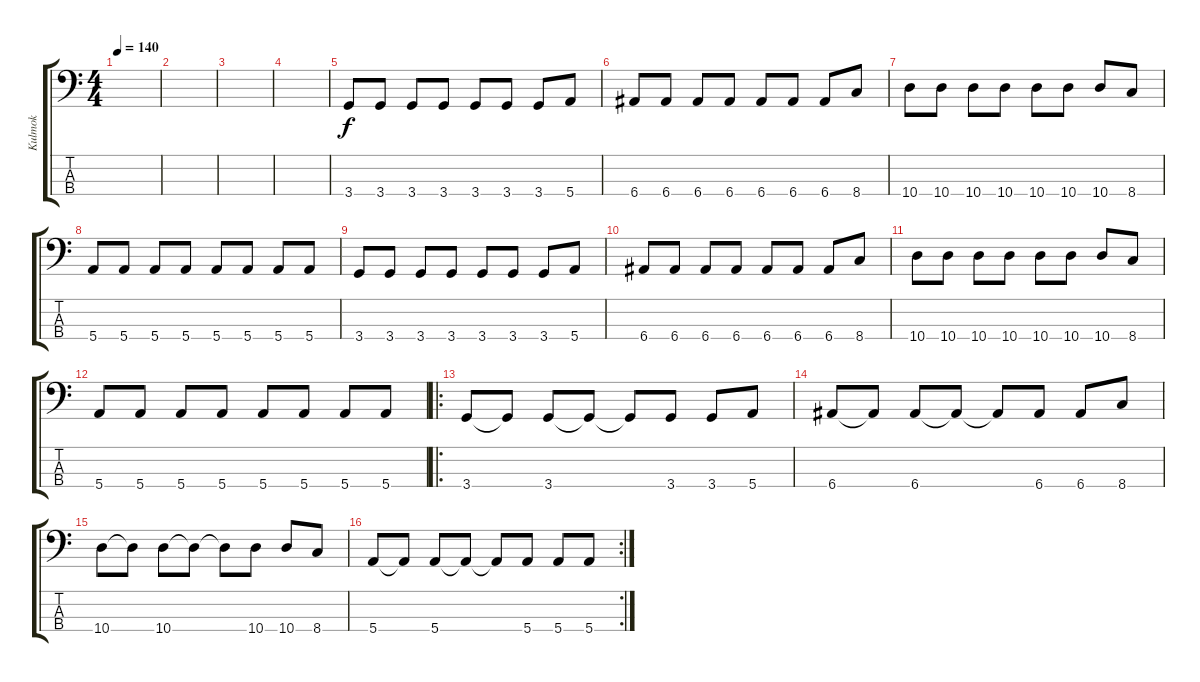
\track ("Kulmok" "Kulmok") {instrument electricbassfinger}
\staff {score tabs}
\tuning (G2 D2 A1 E1) {hide}
\ts (4 4)
\tempo 140
\clef f4
\ks c
|
|
|
|
3.4.8 3.4.8 3.4.8 3.4.8 3.4.8 3.4.8 3.4.8 5.4.8 |
6.4.8 6.4.8 6.4.8 6.4.8 6.4.8 6.4.8 6.4.8 8.4.8 |
10.4.8 10.4.8 10.4.8 10.4.8 10.4.8 10.4.8 10.4.8 8.4.8 |
5.4.8 5.4.8 5.4.8 5.4.8 5.4.8 5.4.8 5.4.8 5.4.8 |
3.4.8 3.4.8 3.4.8 3.4.8 3.4.8 3.4.8 3.4.8 5.4.8 |
6.4.8 6.4.8 6.4.8 6.4.8 6.4.8 6.4.8 6.4.8 8.4.8 |
10.4.8 10.4.8 10.4.8 10.4.8 10.4.8 10.4.8 10.4.8 8.4.8 |
5.4.8 5.4.8 5.4.8 5.4.8 5.4.8 5.4.8 5.4.8 5.4.8 |
\ro
3.4.8 3.4{t}.8 3.4.8 3.4{t}.8 3.4{t}.8 3.4.8 3.4.8 5.4.8 |
6.4.8 6.4{t}.8 6.4.8 6.4{t}.8 6.4{t}.8 6.4.8 6.4.8 8.4.8 |
10.4.8 10.4{t}.8 10.4.8 10.4{t}.8 10.4{t}.8 10.4.8 10.4.8 8.4.8 |
\rc 2
5.4.8 5.4{t}.8 5.4.8 5.4{t}.8 5.4{t}.8 5.4.8 5.4.8 5.4.8
